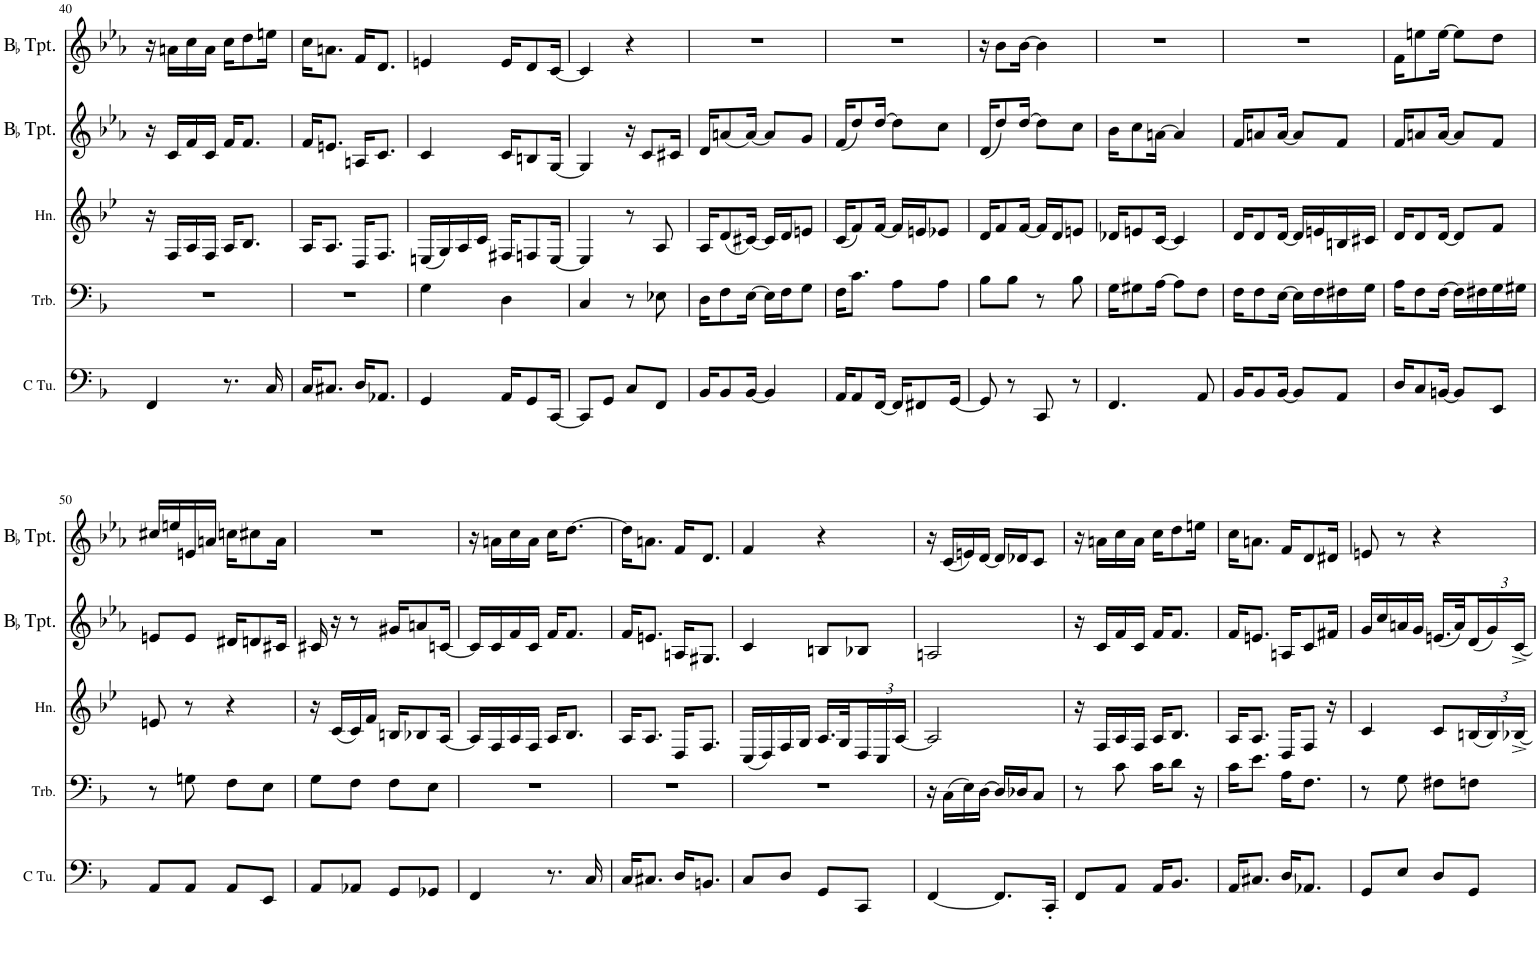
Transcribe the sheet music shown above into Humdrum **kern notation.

**kern	**kern	**kern	**kern	**kern
*part5	*part4	*part3	*part2	*part1
*staff5	*staff4	*staff3	*staff2	*staff1
*I"C Tuba	*I"Trombone	*I"Horn	*I"BaccidentalFlat Trumpet	*I"BaccidentalFlat Trumpet
*I'C Tu.	*I'Trb.	*I'Hn.	*I'BaccidentalFlat Tpt.	*I'BaccidentalFlat Tpt.
!!LO:PB:g=z
*clefF4	*clefF4	*clefG2	*clefG2	*clefG2
*	*	*ITrd4c7	*ITrd1c2	*ITrd1c2
*k[b-]	*k[b-]	*k[b-e-]	*k[b-e-a-]	*k[b-e-a-]
*M2/4	*M2/4	*M2/4	*M2/4	*M2/4
=40	=40	=40	=40	=40
4FF/	2r	16r	16r	16r
.	.	16F/LL	16c/LL	16an\LL
.	.	16A/	16f/	16cc\
.	.	16F/JJ	16c/JJ	16a\JJ
8.r	.	16A/KL	16f/KL	16cc\KL
.	.	8.B-/J	8.f/J	8dd\
16C/	.	.	.	16een\Jk
=41	=41	=41	=41	=41
16C/KL	2r	16A/KL	16f/KL	16cc\KL
8.C#X/J	.	8.A/J	8.en/J	8.an\J
16D/KL	.	16D/KL	16An/KL	16f/KL
8.AA-X/J	.	8.F/J	8.c/J	8.d/J
=42	=42	=42	=42	=42
4GG/	4G\	(16En/LL	4c/	4en/
.	.	16G/)	.	.
.	.	16A/	.	.
.	.	16c/JJ	.	.
16AA/KL	4D\	16F#X/KL	16c/KL	16e/KL
8GG/	.	8Fn/	8Bn/	8d/
[16CC/Jk	.	[16E/Jk	[16G/Jk	[16c/Jk
=43	=43	=43	=43	=43
8CC/L]	4C/	4E/]	4G/]	4c/]
8GG/J	.	.	.	.
8C/L	8r	8r	16r	4r
.	.	.	8c/L	.
8FF/J	8E-X\	8A/	.	.
.	.	.	16c#X/Jk	.
=44	=44	=44	=44	=44
16BB-/KL	16D\KL	16A/KL	16d/KL	2r
8BB-/	8F\	(8d/	(8an/	.
[16BB-/Jk	[16E\Jk	[16c#X/Jk)	[16a/Jk)	.
4BB-/]	16E\LL]	16c#/LL]	8a/L]	.
.	16F\J	16d/J	.	.
.	8G\J	8en/J	8g/J	.
=45	=45	=45	=45	=45
16AA/KL	16F\KL	(16c/KL	(16f/KL	2r
8AA/	8.c\J	8f/)	8dd/)	.
[16FF/Jk	.	[16f/Jk	[16dd/Jk	.
16FF/KL]	8A\L	16f/LL]	8dd\L]	.
8FF#X/	.	16en/J	.	.
.	8A\J	8e-X/J	8cc\J	.
[16GG/Jk	.	.	.	.
=46	=46	=46	=46	=46
8GG/]	8B-\L	16d/KL	(16d/KL	16r
.	.	8f/	8dd/)	8b-\L
8r	8B-\J	.	.	.
.	.	[16f/Jk	[16dd/Jk	[16b-\Jk
8CC/	8r	16f/LL]	8dd\L]	4b-\]
.	.	16d/J	.	.
8r	8B-\	8en/J	8cc\J	.
=47	=47	=47	=47	=47
4.FF/	16G\KL	16d-X/KL	16b-\KL	2r
.	8G#X\	8en/	8cc\	.
.	[16A\Jk	[16c/Jk	[16an\Jk	.
.	8A\L]	4c/]	4a/]	.
8AA/	8F\J	.	.	.
=48	=48	=48	=48	=48
16BB-/KL	16F\KL	16d/KL	16f/KL	2r
8BB-/	8F\	8d/	8an/	.
[16BB-/Jk	[16E\Jk	[16d/Jk	[16a/Jk	.
8BB-/L]	16E\LL]	16d/LL]	8a/L]	.
.	16F\	16en/	.	.
8AA/J	16F#X\	16Bn/	8f/J	.
.	16G\JJ	16c#X/JJ	.	.
=49	=49	=49	=49	=49
16D/KL	16A\KL	16d/KL	16f/KL	16f\KL
8C/	8F\	8d/	8an/	8een\
[16BBn/Jk	[16F\Jk	[16d/Jk	[16a/Jk	[16ee\Jk
8BB/L]	16F\LL]	8d/L]	8a/L]	8ee\L]
.	16F#X\	.	.	.
8EE/J	16G\	8f/J	8f/J	8dd\J
.	16G#X\JJ	.	.	.
!!LO:LB:g=z
=50	=50	=50	=50	=50
8AA/L	8r	8en/	8en/L	16cc#X/LL
.	.	.	.	16een/
8AA/J	8Gn\	8r	8e/J	16en/
.	.	.	.	16an/JJ
8AA/L	8F\L	4r	16d#X/KL	16ccn\KL
.	.	.	8dn/	8cc#X\
8EE/J	8E\J	.	.	.
.	.	.	16c#X/Jk	16a\Jk
=51	=51	=51	=51	=51
8AA/L	8G\L	16r	16c#X/	2r
.	.	(16c/LL	16r	.
8AA-X/J	8F\J	16c/)	8r	.
.	.	16f/JJ	.	.
8GG/L	8F\L	16Bn/KL	16g#X/KL	.
.	.	8B-X/	8an/	.
8GG-X/J	8E\J	.	.	.
.	.	[16A/Jk	[16cn/Jk	.
=52	=52	=52	=52	=52
4FF/	2r	16A/LL]	16c/LL]	16r
.	.	16F/	16c/	16an\LL
.	.	16A/	16f/	16cc\
.	.	16F/JJ	16c/JJ	16a\JJ
8.r	.	16A/KL	16f/KL	16cc\KL
.	.	8.B-/J	8.f/J	[8.dd\J
16C/	.	.	.	.
=53	=53	=53	=53	=53
16C/KL	2r	16A/KL	16f/KL	16dd\KL]
8.C#X/J	.	8.A/J	8.en/J	8.an\J
16D/KL	.	16D/KL	16An/KL	16f/KL
8.BBn/J	.	8.F/J	8.G#X/J	8.d/J
=54	=54	=54	=54	=54
8C/L	2r	(16C/LL	4c/	4f/
.	.	16D/)	.	.
8D/J	.	16F/	.	.
.	.	16G/JJ	.	.
8GG/L	.	16.A/LL	8Bn/L	4r
.	.	32G/K	.	.
*	*	*Xbrackettup	*	*
8CC/J	.	24D/	8B-X/J	.
.	.	24C/	.	.
.	.	[24A/JJ	.	.
=55	=55	=55	=55	=55
[4FF/	16r	2A/]	2An/	16r
.	(16C\LL	.	.	(16c/LL
.	16E\)	.	.	16en/)
.	[16D\JJ	.	.	[16d/JJ
8.FF/L]	16D/LL]	.	.	16d/LL]
.	16D-X/J	.	.	16d-X/J
.	8C/J	.	.	8c/J
16CC'/Jk	.	.	.	.
=56	=56	=56	=56	=56
8FF/L	8r	16r	16r	16r
.	.	16F/LL	16c/LL	16an\LL
8AA/J	8c\	16A/	16f/	16cc\
.	.	16F/JJ	16c/JJ	16a\JJ
16AA/KL	16c\KL	16A/KL	16f/KL	16cc\KL
8.BB-/J	8d\J	8.B-/J	8.f/J	8dd\
.	16r	.	.	16een\Jk
=57	=57	=57	=57	=57
16AA/KL	16c\KL	16A/KL	16f/KL	16cc\KL
8.C#X/J	8.e\J	8.A/J	8.en/J	8.an\J
16D/KL	16A\KL	16D/KL	16An/KL	16f/KL
8.AA-X/J	8.F\J	8F/J	8c/	8d/
.	.	16r	16f#X/Jk	16d#X/Jk
=58	=58	=58	=58	=58
8GG/L	8r	4c/	16g/LL	8en/
.	.	.	16cc/	.
8E/J	8G\	.	16an/	8r
.	.	.	16g/JJ	.
8D/L	8F#X\L	8c/L	(16.en/LL	4r
.	.	.	32a/K)	.
*	*	*	*Xbrackettup	*
8GG/J	8Fn\J	(24Bn/L	(24d/	.
.	.	24B/)	24g/)	.
.	.	[24B-X^/JJ	[24c^/JJ	.
=	=	=	=	=
*-	*-	*-	*-	*-
